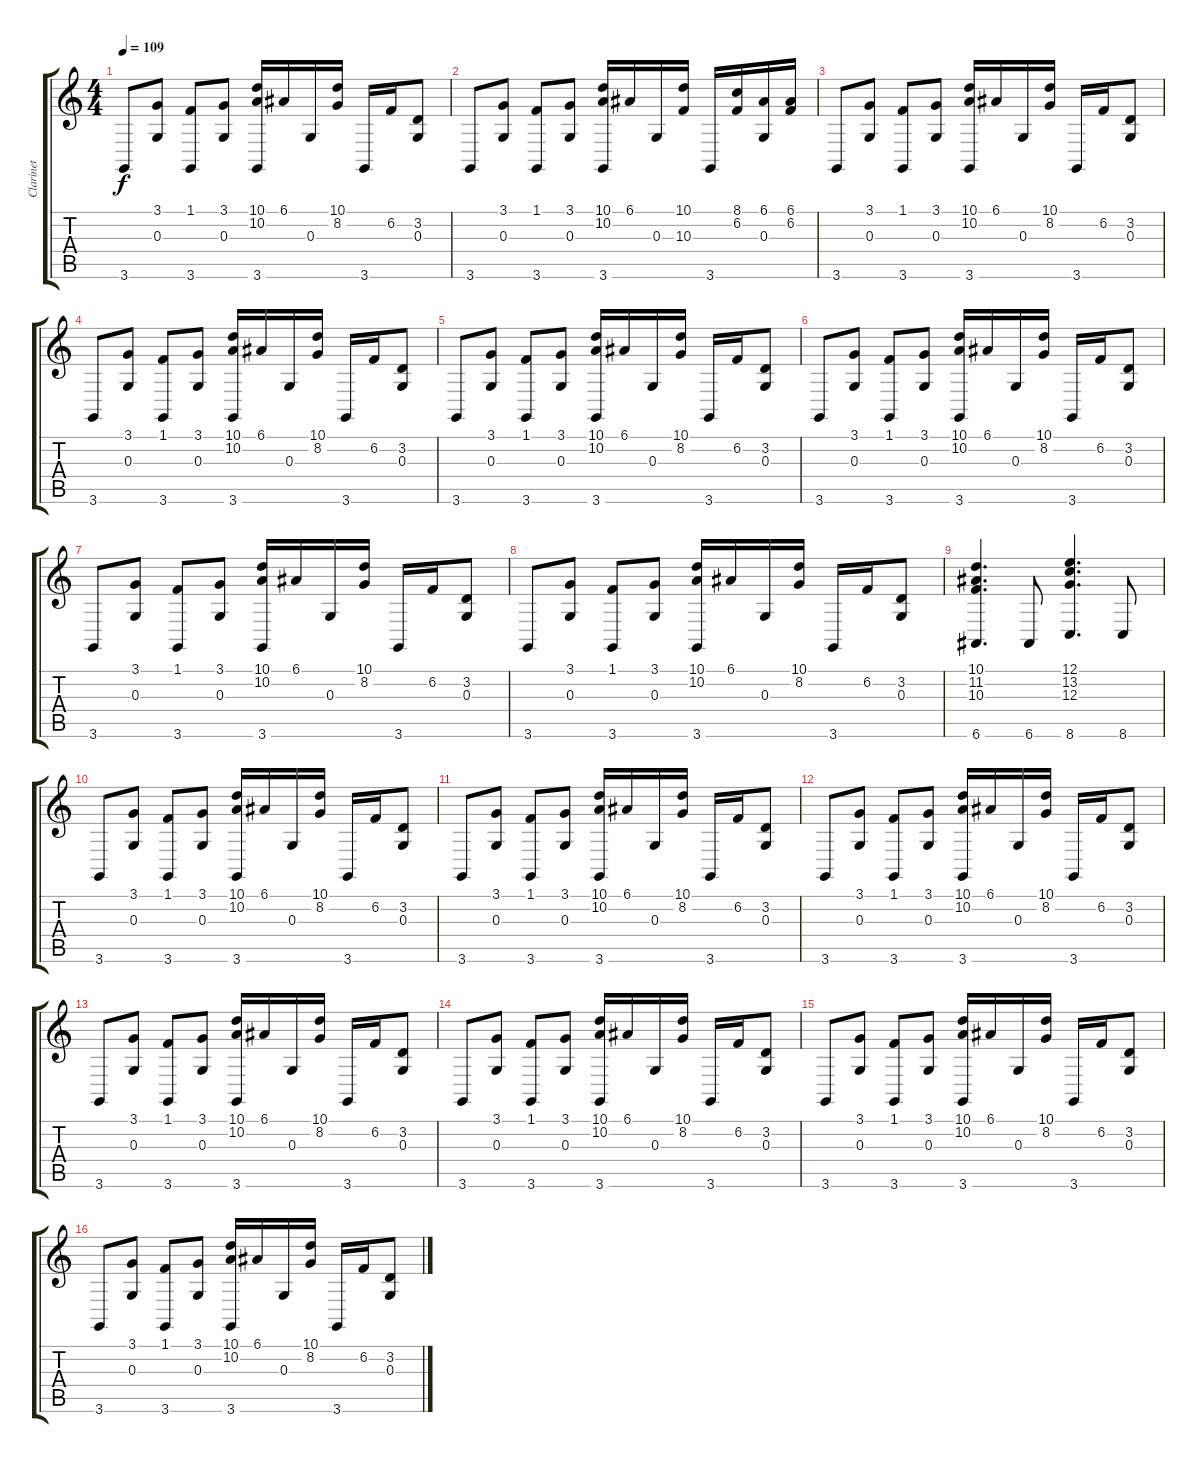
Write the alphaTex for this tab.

\track ("Clarinet" "Clarinet") {instrument clavinet}
\staff {score tabs}
\tuning (E4 B3 G3 D3 A2 E2) {hide}
\ts (4 4)
\tempo 109
\clef g2
\ks c
3.6.8{dy f instrument clavinet} (3.1 0.3).8 (1.1 3.6).8 (3.1 0.3).8 (10.1 10.2 3.6).16 6.1.16 0.3.16 (10.1 8.2).16 3.6.16 6.2.16 (3.2 0.3).8 |
3.6.8 (3.1 0.3).8 (1.1 3.6).8 (3.1 0.3).8 (10.1 10.2 3.6).16 6.1.16 0.3.16 (10.1 10.3).16 3.6.16 (8.1 6.2).16 (6.1 0.3).16 (6.1 6.2).16 |
3.6.8 (3.1 0.3).8 (1.1 3.6).8 (3.1 0.3).8 (10.1 10.2 3.6).16 6.1.16 0.3.16 (10.1 8.2).16 3.6.16 6.2.16 (3.2 0.3).8 |
3.6.8 (3.1 0.3).8 (1.1 3.6).8 (3.1 0.3).8 (10.1 10.2 3.6).16 6.1.16 0.3.16 (10.1 8.2).16 3.6.16 6.2.16 (3.2 0.3).8 |
3.6.8 (3.1 0.3).8 (1.1 3.6).8 (3.1 0.3).8 (10.1 10.2 3.6).16 6.1.16 0.3.16 (10.1 8.2).16 3.6.16 6.2.16 (3.2 0.3).8 |
3.6.8 (3.1 0.3).8 (1.1 3.6).8 (3.1 0.3).8 (10.1 10.2 3.6).16 6.1.16 0.3.16 (10.1 8.2).16 3.6.16 6.2.16 (3.2 0.3).8 |
3.6.8 (3.1 0.3).8 (1.1 3.6).8 (3.1 0.3).8 (10.1 10.2 3.6).16 6.1.16 0.3.16 (10.1 8.2).16 3.6.16 6.2.16 (3.2 0.3).8 |
3.6.8 (3.1 0.3).8 (1.1 3.6).8 (3.1 0.3).8 (10.1 10.2 3.6).16 6.1.16 0.3.16 (10.1 8.2).16 3.6.16 6.2.16 (3.2 0.3).8 |
(10.1 11.2 10.3 6.6).4{d} 6.6.8 (12.1 13.2 12.3 8.6).4{d} 8.6.8 |
3.6.8 (3.1 0.3).8 (1.1 3.6).8 (3.1 0.3).8 (10.1 10.2 3.6).16 6.1.16 0.3.16 (10.1 8.2).16 3.6.16 6.2.16 (3.2 0.3).8 |
3.6.8 (3.1 0.3).8 (1.1 3.6).8 (3.1 0.3).8 (10.1 10.2 3.6).16 6.1.16 0.3.16 (10.1 8.2).16 3.6.16 6.2.16 (3.2 0.3).8 |
3.6.8 (3.1 0.3).8 (1.1 3.6).8 (3.1 0.3).8 (10.1 10.2 3.6).16 6.1.16 0.3.16 (10.1 8.2).16 3.6.16 6.2.16 (3.2 0.3).8 |
3.6.8 (3.1 0.3).8 (1.1 3.6).8 (3.1 0.3).8 (10.1 10.2 3.6).16 6.1.16 0.3.16 (10.1 8.2).16 3.6.16 6.2.16 (3.2 0.3).8 |
3.6.8 (3.1 0.3).8 (1.1 3.6).8 (3.1 0.3).8 (10.1 10.2 3.6).16 6.1.16 0.3.16 (10.1 8.2).16 3.6.16 6.2.16 (3.2 0.3).8 |
3.6.8 (3.1 0.3).8 (1.1 3.6).8 (3.1 0.3).8 (10.1 10.2 3.6).16 6.1.16 0.3.16 (10.1 8.2).16 3.6.16 6.2.16 (3.2 0.3).8 |
3.6.8 (3.1 0.3).8 (1.1 3.6).8 (3.1 0.3).8 (10.1 10.2 3.6).16 6.1.16 0.3.16 (10.1 8.2).16 3.6.16 6.2.16 (3.2 0.3).8
